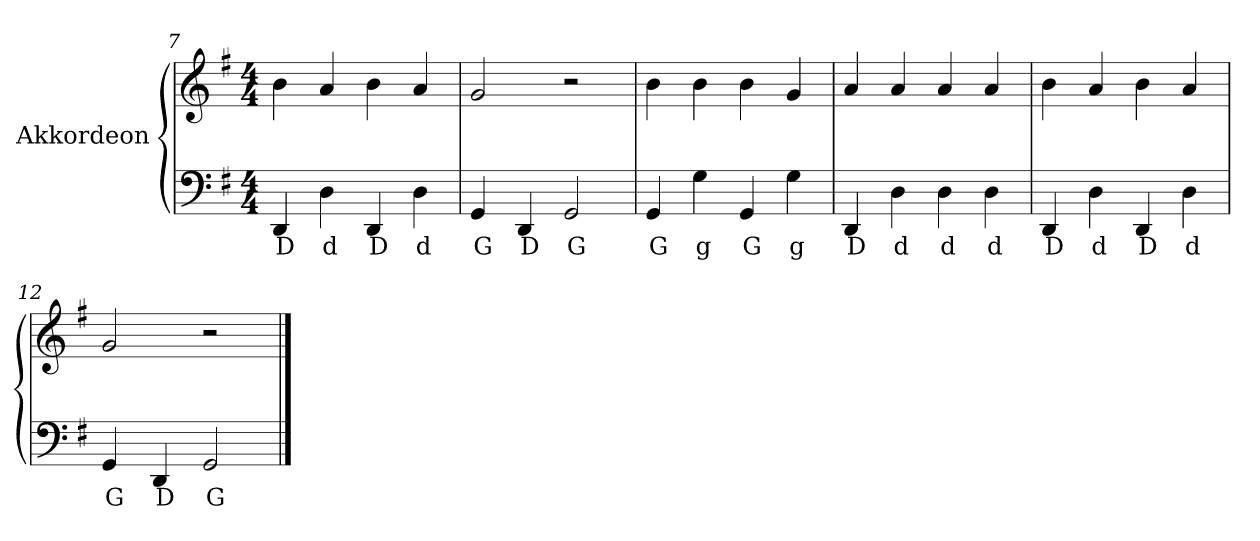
**kern	**text	**kern
*part1	*part1	*part1
*staff2	*staff2	*staff1
*I"Akkordeon	*	*
*clefF4	*	*clefG2
*k[f#]	*	*k[f#]
*G:	*	*G:
*M4/4	*	*M4/4
=7	=7	=7
!	!LO:LY:b:color=#000000	!
4DDi/	D	4bi\
!	!LO:LY:b:color=#000000	!
4Di\	d	4ai/
!	!LO:LY:b:color=#000000	!
4DDi/	D	4bi\
!	!LO:LY:b:color=#000000	!
4Di\	d	4ai/
=8	=8	=8
!	!LO:LY:b:color=#000000	!
4GGi/	G	2gi/
!	!LO:LY:b:color=#000000	!
4DDi/	D	.
!	!LO:LY:b:color=#000000	!
2GGi/	G	2r
=9	=9	=9
!	!LO:LY:b:color=#000000	!
4GGi/	G	4bi\
!	!LO:LY:b:color=#000000	!
4Gi\	g	4bi\
!	!LO:LY:b:color=#000000	!
4GGi/	G	4bi\
!	!LO:LY:b:color=#000000	!
4Gi\	g	4gi/
!!LO:LB:g=z
=10	=10	=10
!	!LO:LY:b:color=#000000	!
4DDi/	D	4ai/
!	!LO:LY:b:color=#000000	!
4Di\	d	4ai/
!	!LO:LY:b:color=#000000	!
4Di\	d	4ai/
!	!LO:LY:b:color=#000000	!
4Di\	d	4ai/
=11	=11	=11
!	!LO:LY:b:color=#000000	!
4DDi/	D	4bi\
!	!LO:LY:b:color=#000000	!
4Di\	d	4ai/
!	!LO:LY:b:color=#000000	!
4DDi/	D	4bi\
!	!LO:LY:b:color=#000000	!
4Di\	d	4ai/
=12	=12	=12
!	!LO:LY:b:color=#000000	!
4GGi/	G	2gi/
!	!LO:LY:b:color=#000000	!
4DDi/	D	.
!	!LO:LY:b:color=#000000	!
2GGi/	G	2r
==	==	==
*-	*-	*-
